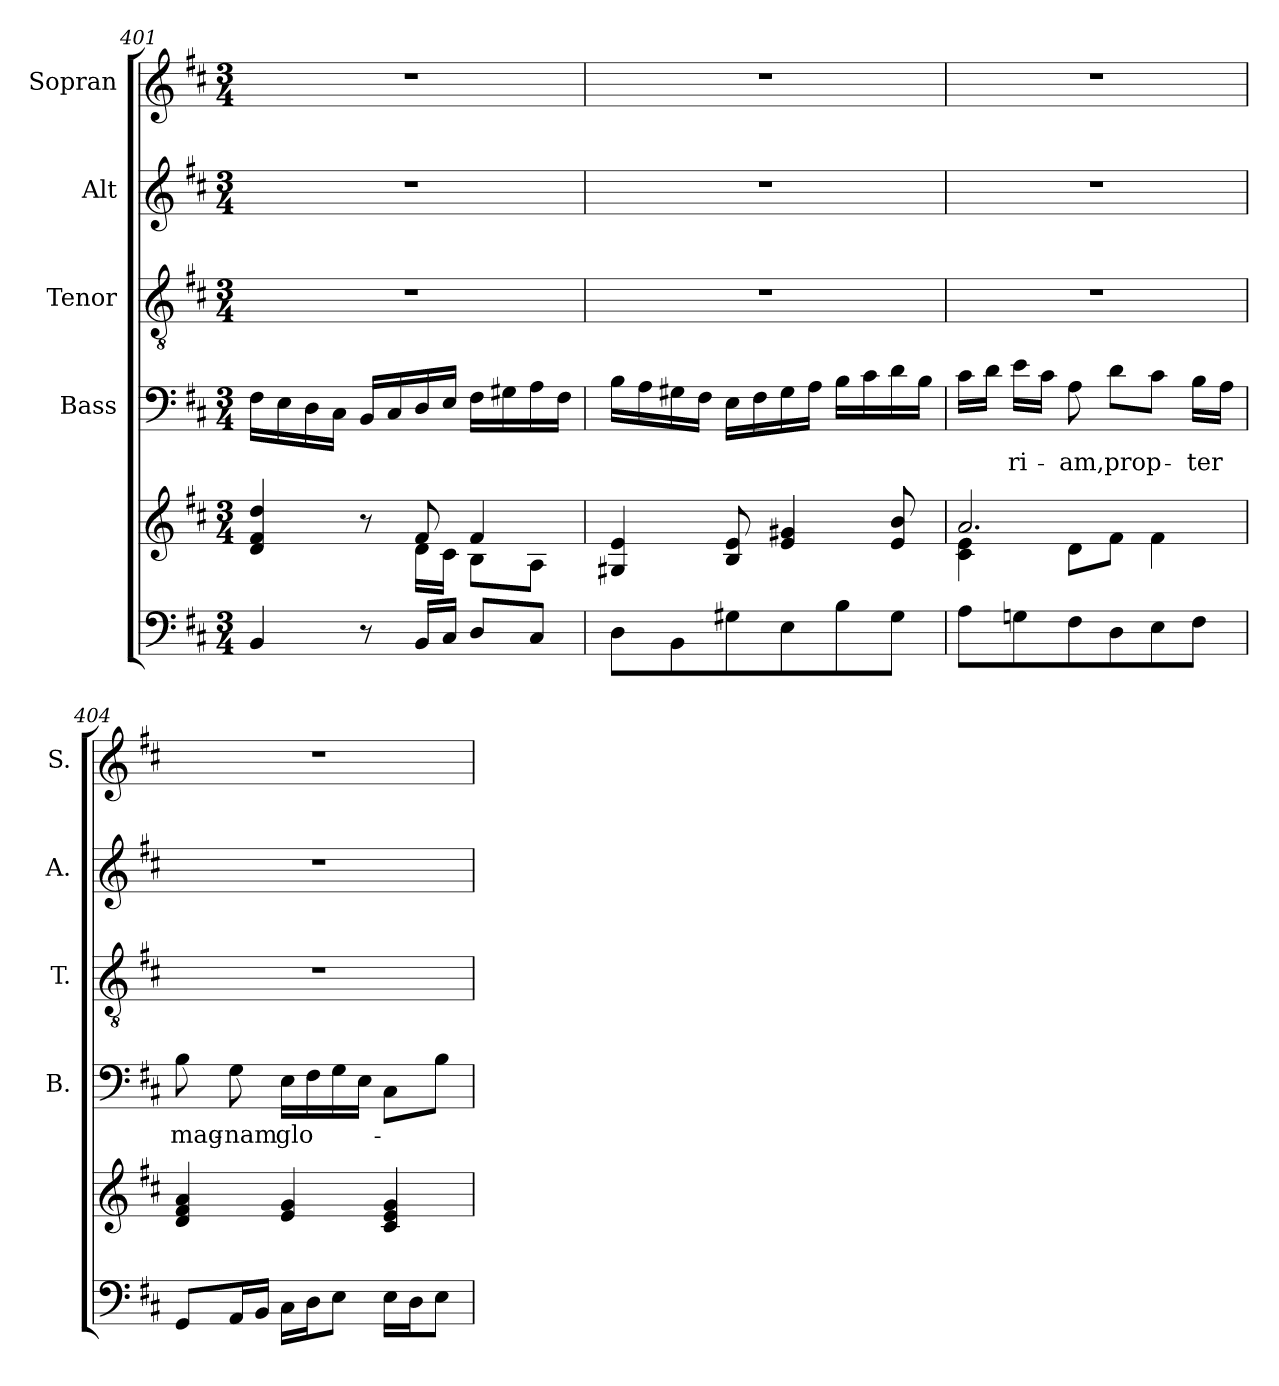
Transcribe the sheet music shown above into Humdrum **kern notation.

**kern	**kern	**kern	**text	**kern	**kern	**kern
*part5	*part5	*part4	*part4	*part3	*part2	*part1
*staff6	*staff5	*staff4	*staff4	*staff3	*staff2	*staff1
*	*	*I"Bass	*	*I"Tenor	*I"Alt	*I"Sopran
*	*	*I'B.	*	*I'T.	*I'A.	*I'S.
*clefF4	*clefG2	*clefF4	*	*clefGv2	*clefG2	*clefG2
*k[f#c#]	*k[f#c#]	*k[f#c#]	*	*k[f#c#]	*k[f#c#]	*k[f#c#]
*D:	*D:	*D:	*	*D:	*D:	*D:
*M3/4	*M3/4	*M3/4	*	*M3/4	*M3/4	*M3/4
=401	=401	=401	=401	=401	=401	=401
*	*^	*	*	*	*	*
4BB/	4d/ 4f#/ 4dd/	4.ryy	16F#\LL	.	2.r	2.r	2.r
.	.	.	16E\	.	.	.	.
.	.	.	16D\	.	.	.	.
.	.	.	16C#\JJ	.	.	.	.
8r	8r	.	16BB/LL	.	.	.	.
.	.	.	16C#/	.	.	.	.
16BB/LL	8f#/	16d\LL	16D/	.	.	.	.
16C#/JJ	.	16c#\JJ	16E/JJ	.	.	.	.
8D/L	4f#/	8B\L	16F#\LL	.	.	.	.
.	.	.	16G#X\	.	.	.	.
8C#/J	.	8A\J	16A\	.	.	.	.
.	.	.	16F#\JJ	.	.	.	.
*	*v	*v	*	*	*	*	*
=402	=402	=402	=402	=402	=402	=402
8D\L	4G#X/ 4e/	16B\LL	.	2.r	2.r	2.r
.	.	16A\	.	.	.	.
8BB\	.	16G#X\	.	.	.	.
.	.	16F#\JJ	.	.	.	.
8G#X\	8B/ 8e/	16E\LL	.	.	.	.
.	.	16F#\	.	.	.	.
8E\	4e/ 4g#X/	16G#\	.	.	.	.
.	.	16A\JJ	.	.	.	.
8B\	.	16B\LL	.	.	.	.
.	.	16c#\	.	.	.	.
8G#\J	8e/ 8b/	16d\	.	.	.	.
.	.	16B\JJ	.	.	.	.
=403	=403	=403	=403	=403	=403	=403
*	*^	*	*	*	*	*
8A\L	2.a/	4c#\ 4e\	16c#\LL	.	2.r	2.r	2.r
.	.	.	16d\JJ	.	.	.	.
!	!	!	!	!LO:LY:b	!	!	!
8Gn\	.	.	16e\LL	-ri-	.	.	.
.	.	.	16c#\JJ	.	.	.	.
!	!	!	!	!LO:LY:b	!	!	!
8F#\	.	8d\L	8A\	-am,	.	.	.
!	!	!	!	!LO:LY:b	!	!	!
8D\	.	8f#\J	8d\L	prop-	.	.	.
8E\	.	4f#\	8c#\J	.	.	.	.
!	!	!	!	!LO:LY:b	!	!	!
8F#\J	.	.	16B\LL	-ter	.	.	.
.	.	.	16A\JJ	.	.	.	.
*	*v	*v	*	*	*	*	*
!!LO:PB:g=z
=404	=404	=404	=404	=404	=404	=404
!	!	!	!LO:LY:b	!	!	!
8GG/L	4d/ 4f#/ 4a/	8B\	mag-	2.r	2.r	2.r
!	!	!	!LO:LY:b	!	!	!
16AA/L	.	8G\	-nam	.	.	.
16BB/JJ	.	.	.	.	.	.
!	!	!	!LO:LY:b	!	!	!
16C#\LL	4e/ 4g/	16E\LL	glo-	.	.	.
16D\J	.	16F#\	.	.	.	.
8E\J	.	16G\	.	.	.	.
.	.	16E\JJ	.	.	.	.
16E\LL	4c#/ 4e/ 4g/	8C#\L	.	.	.	.
16D\J	.	.	.	.	.	.
8E\J	.	8B\J	.	.	.	.
=	=	=	=	=	=	=
*-	*-	*-	*-	*-	*-	*-
